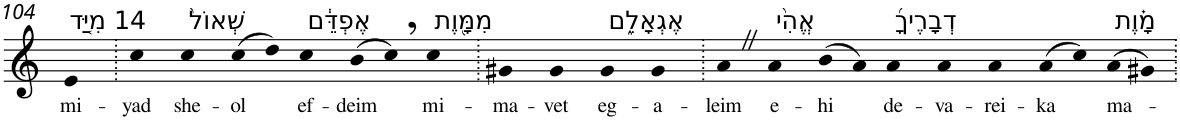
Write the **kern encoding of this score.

**kern	**text
*part1	*part1
*staff1	*staff1
*I"Piano	*
*I'Pno	*
!!LO:PB:g=z
*clefG2	*
*k[]	*
=104	=104
!LO:TX:a:t=14 מִיַּ֤ד	!
!	!LO:LY:b
4e	mi-
=105.	=105.
!	!LO:LY:b
4cc	-yad
!LO:TX:a:t=שְׁאוֹל֙	!
!	!LO:LY:b
4cc	she-
!	!LO:LY:b
(>8cc	-ol
8dd)	.
!LO:TX:a:t=אֶפְדֵּ֔ם	!
!	!LO:LY:b
4cc	ef-
!	!LO:LY:b
(>8b	-deim
8cc,)	.
!LO:TX:a:t=מִמָּ֖וֶת	!
!	!LO:LY:b
4cc	mi-
=106.	=106.
!	!LO:LY:b
4g#X	-ma-
!	!LO:LY:b
4g#	-vet
!LO:TX:a:t=אֶגְאָלֵ֑ם	!
!	!LO:LY:b
4g#	eg-
!	!LO:LY:b
4g#	-a-
=107.	=107.
!	!LO:LY:b
4aZ	-leim
!LO:TX:a:t=אֱהִ֨י	!
!	!LO:LY:b
4a	e-
!	!LO:LY:b
(>8b	-hi
8a)	.
!LO:TX:a:t=דְבָרֶיךָ֜	!
!	!LO:LY:b
4a	de-
!	!LO:LY:b
4a	-va-
!	!LO:LY:b
4a	-rei-
!	!LO:LY:b
(>8a	-ka
8cc)	.
!LO:TX:a:t=מָ֗וֶת	!
!	!LO:LY:b
(>8a	ma-
8g#X)	.
=.	=.
*-	*-
